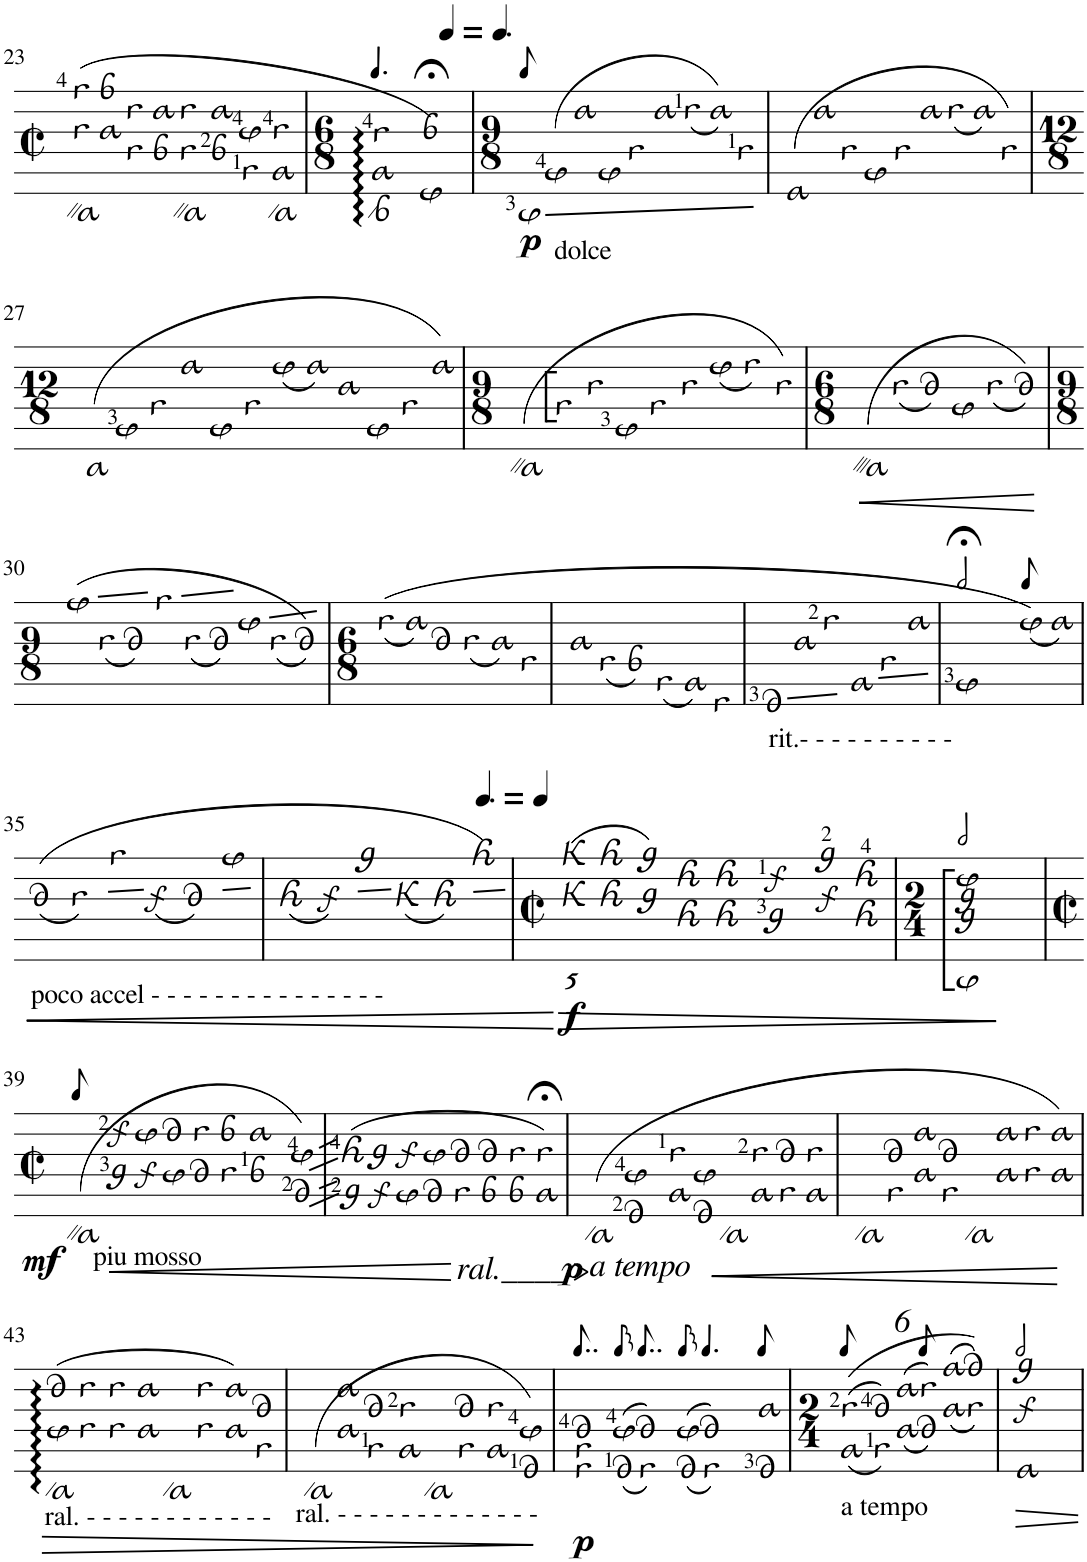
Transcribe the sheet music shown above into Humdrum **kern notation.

**kern	**dynam
*part1	*part1
*staff1	*staff1
*I"Laute 13-chörig	*
!!LO:PB:g=z
*k[b-]	*
*M2/2	*
*met(c|)	*
=23	=23
*^	*
(8EE 8c- 8gL	2r	.
8A 8f#	.	.
8G 8e	.	.
8F# 8dJ	.	.
8EE 8GL	8e	.
8G- 8d	4.ryy	.
8E 8c#	.	.
8FF 8D 8BJ	.	.
*v	*v	*
=24	=24
*M6/8	*
4.FF# 4.D 4.B	.
4.C#;< 4.B-;<)	.
=25	=25
*M9/8	*
!	!LO:DY:b
8C-L	p
!LO:TX:b:t=dolce	!
(8F#	.
8dJ	.
8F#L	.
8G	.
8dJ	.
(<8eL	.
8d))	.
8GJ	.
=26	=26
(8AAL	.
8d	.
8GJ	.
8F#L	.
8G	.
8dJ	.
(<8eL	.
8d)	.
8GJ)	.
!!LO:LB:g=z
=27	=27
*M12/8	*
(8GGL	.
8G-	.
8GJ	.
8dL	.
8F#	.
8GJ	.
(<8f#L	.
8d)	.
8AJ	.
8F#L	.
8G	.
8dJ)	.
=28	=28
*M9/8	*
(8EEL	.
8G	.
8BJ	.
8F#L	.
8G	.
8BJ	.
(<8f#L	.
8e)	.
8BJ)	.
=29	=29
*M6/8	*
!	!LO:HP:b
(8DDL	<
(<8c-	.
8cJ)	.
8AL	.
(<8B	.
8cJ))	.
.	[
!!LO:LB:g=z
=30	=30
*M9/8	*
(8aL	.
(<8c-	.
8cJ)	.
8gL	.
(<8B	.
8cJ)	.
8f#L	.
(<8B	.
8cJ))	.
=31	=31
*M6/8	*
(<(8eL	.
8d)	.
8cJ	.
(<8BL	.
8A)	.
8GJ	.
=32	=32
8AL	.
(<8G	.
8F#J)	.
(<8EL	.
8D)	.
8BBJ	.
=33	=33
!LO:TX:b:t=rit.- - - - - - - - - -	!
8CL	.
8A	.
8eJ	.
8DL	.
8G	.
8dJ	.
=34	=34
2F#;<	.
(<8f#L)	.
8dJ)	.
!!LO:LB:g=z
=35	=35
!LO:TX:b:t=poco accel - - - - - - - - - - - - - - -	!
!	!LO:HP:b
(<(8cL	<
8B)	.
8gJ	.
(<8dL	.
8c)	.
8aJ	.
=36	=36
(<8eL	.
8d)	.
8bJ	.
(<8f#L	.
8e)	.
8ccJ)	.
=37	=37
*M2/2	*
*met(c|)	*
!	!LO:HP:b
!	!LO:DY:n=1:b
(8CC- 8f# 8ddL	> f
8e 8cc	[
8e- 8b)	.
8c 8aJ	.
8c 8aL	.
8B 8g	.
8d 8b	.
8c 8aJ	.
=38	=38
*M2/4	*
2C- 2B 2e- 2f#	.
.	]
!!LO:LB:g=z
=39	=39
*M2/2	*
*met(c|)	*
!LO:TX:b:t=piu mosso	!
!	!LO:DY:b
(8EEL	mf
!	!LO:HP:b
8B 8g	<
8B- 8f#	.
8A 8fJ	.
8A- 8eL	.
8G 8e-	.
8F# 8d	.
8F 8c#J)	.
.	[
=40	=40
!LO:TX:b:i:t=ral.____	!
(8A- 8eL	.
8G 8e-	.
8F# 8d	.
!	!LO:HP:b
8F 8c#J	>
8E 8cL	.
8E- 8c	.
8E- 8B	.
8D;< 8B;<J)	.
.	]
=41	=41
!LO:TX:b:i:t=a tempo	!
!	!LO:DY:b
(8FFL	p
8C 8A	.
8D 8B	.
8C 8AJ	.
!	!LO:HP:b
8FFL	<
8D 8B	.
8E 8c	.
8D 8BJ	.
=42	=42
8FFL	.
8E 8c	.
8F 8d	.
8E 8cJ	.
8FFL	.
8F 8d	.
8G 8e	.
8F 8dJ)	.
.	[
!!LO:LB:g=z
=43	=43
!LO:TX:b:t=ral. - - - - - - - - - - - -	!
!	!LO:HP:b
(8FF 8A 8fL	>
8G 8e	.
8G 8e	.
8F 8dJ	.
8FFL	.
8G 8e	.
8F 8d)	.
8E 8cJ	.
=44	=44
!LO:TX:b:t=ral. - - - - - - - - - - - - -	!
(8FFL	.
8F 8d	.
8E 8c	.
8D 8BJ	.
8FFL	.
8E 8c	.
8D 8B	.
8C 8AJ)	.
.	]
=45	=45
!	!LO:DY:b
8..BB 8..E 8..A-L	p
(<(32C 32AKK	.
8..BB 8..A-))	.
(<(32C 32AJkk	.
4.BB 4.A-))	.
8C 8A	.
=46	=46
*M2/4	*
*Xbrackettup	*
!LO:TX:b:t=a tempo	!
((<(12D 12BL	.
12E 12c))	.
!LO:TX:a:i:t=6	!
(<(12F 12dJ	.
12G# 12eL))	.
((<12A 12f	.
12B 12a-J)))	.
=47	=47
2AA 2d 2b	.
=	=
*-	*-
